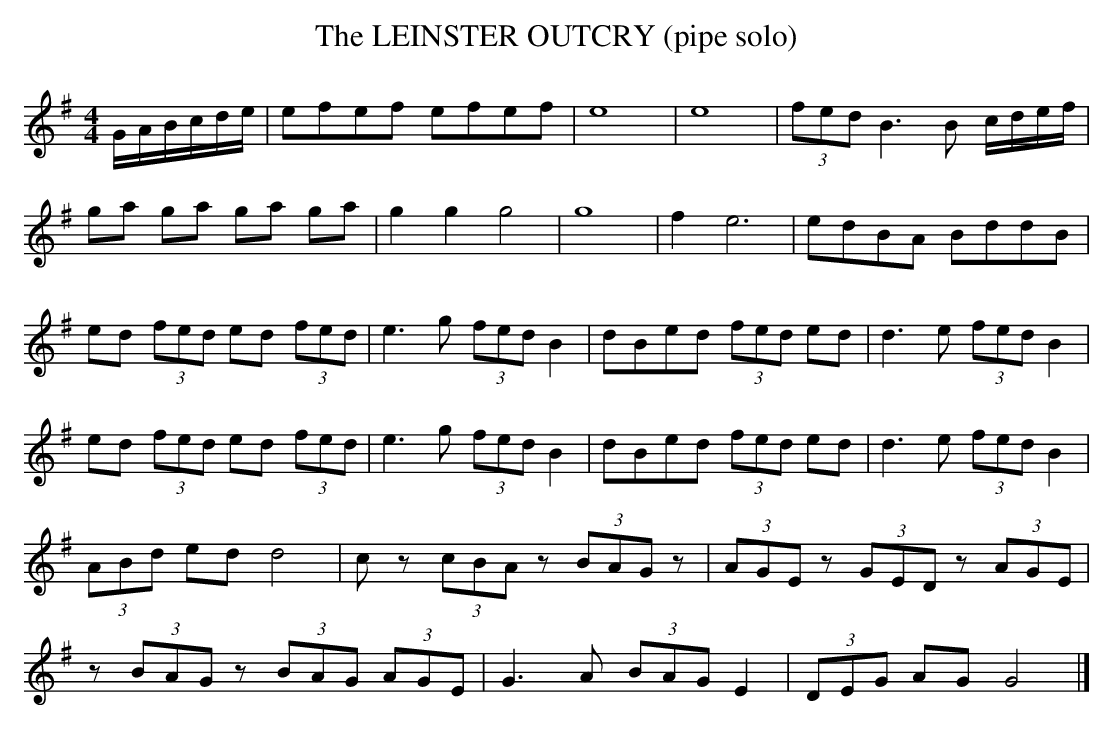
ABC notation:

X:1
T:LEINSTER OUTCRY (pipe solo), The
M:4/4
L:1/8
K:G
G/A/B/c/d/e/|efef efef|e8|e8|(3fed B3B c/d/e/f/|
ga ga ga ga|g2g2 g4|g8|f2 e6|edBA BddB|
ed (3fed ed (3fed|e3g (3fed B2|dBed (3fed ed|d3e (3fed B2|
ed (3fed ed (3fed|e3g (3fed B2|dBed (3fed ed|d3e (3fed B2|
(3ABd ed d4|cz (3cBA z (3BAG z|(3AGE z (3GED z (3AGE|
z (3BAG z (3BAG (3AGE|G3A (3BAG E2|(3DEG AG G4|]
